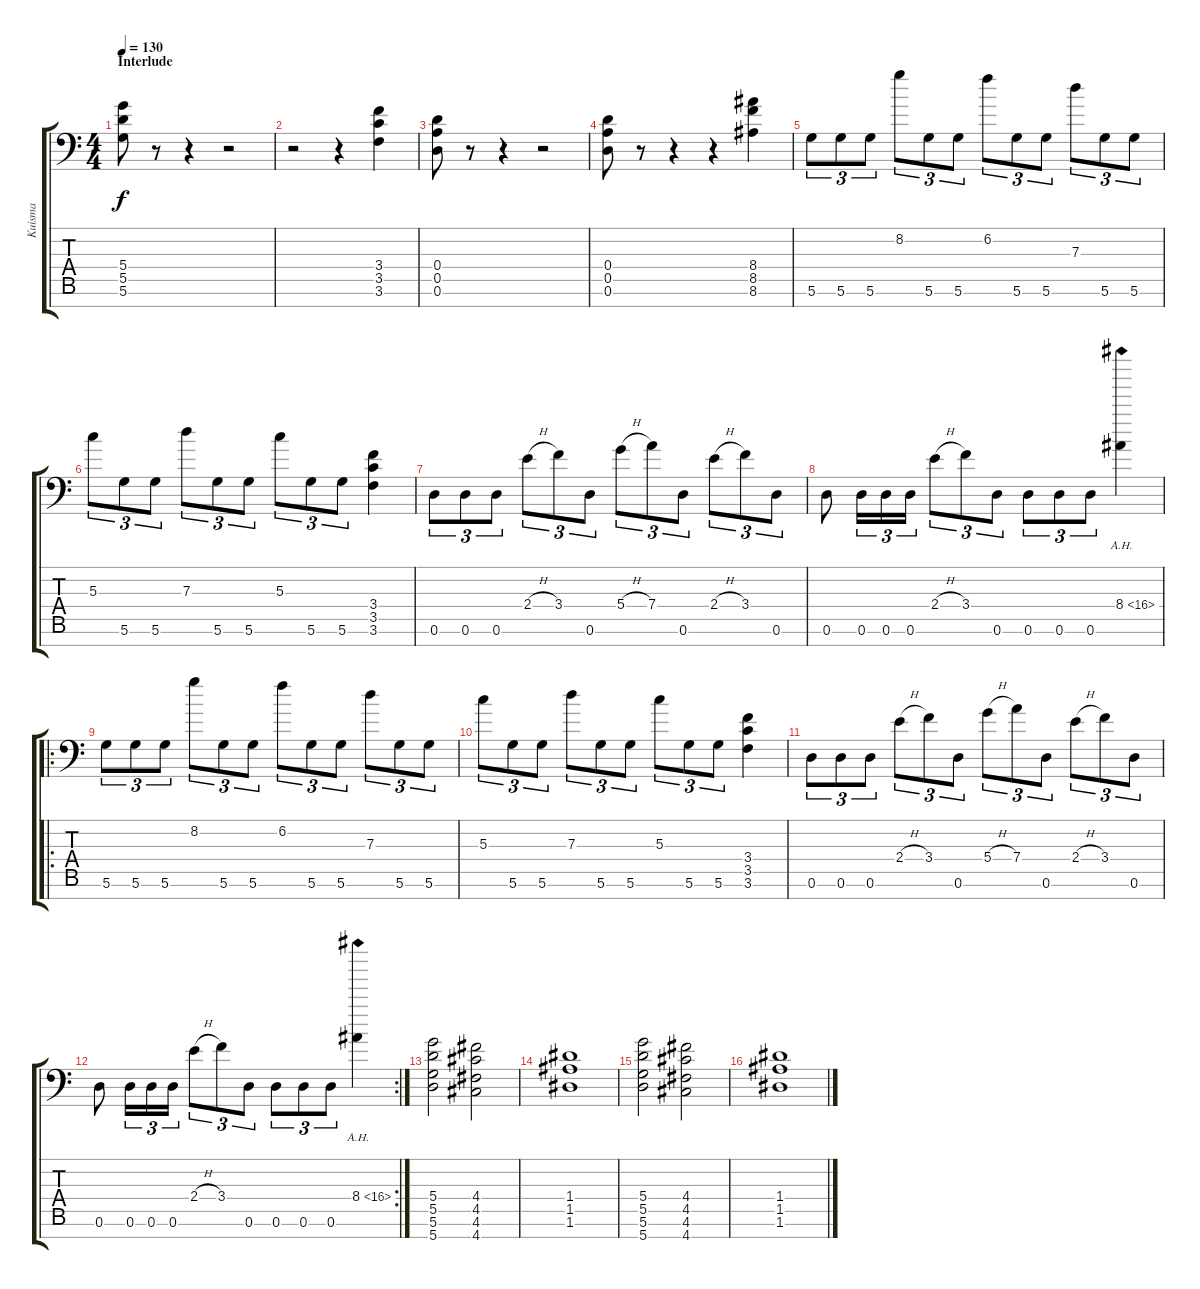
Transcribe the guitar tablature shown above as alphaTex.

\track ("Kuisma" "Kuisma") {instrument distortionguitar}
\staff {score tabs}
\tuning (E4 B3 G3 D3 A2 D2 A1) {hide}
\ts (4 4)
\section ("" "Interlude")
\tempo 130
\clef f4
\ks c
(5.4 5.5 5.6).8{dy f} r.8 r.4 r.2 |
r.2 r.4 (3.4 3.5 3.6).4 |
(0.4 0.5 0.6).8 r.8 r.4 r.2 |
(0.4 0.5 0.6).8 r.8 r.4 r.4 (8.4 8.5 8.6).4 |
5.6.8{tu (3 2)} 5.6.8{tu (3 2)} 5.6.8{tu (3 2)} 8.2.8{tu (3 2)} 5.6.8{tu (3 2)} 5.6.8{tu (3 2)} 6.2.8{tu (3 2)} 5.6.8{tu (3 2)} 5.6.8{tu (3 2)} 7.3.8{tu (3 2)} 5.6.8{tu (3 2)} 5.6.8{tu (3 2)} |
5.3.8{tu (3 2)} 5.6.8{tu (3 2)} 5.6.8{tu (3 2)} 7.3.8{tu (3 2)} 5.6.8{tu (3 2)} 5.6.8{tu (3 2)} 5.3.8{tu (3 2)} 5.6.8{tu (3 2)} 5.6.8{tu (3 2)} (3.4 3.5 3.6).4 |
0.6.8{tu (3 2)} 0.6.8{tu (3 2)} 0.6.8{tu (3 2)} 2.4{h}.8{tu (3 2)} 3.4.8{tu (3 2)} 0.6.8{tu (3 2)} 5.4{h}.8{tu (3 2)} 7.4.8{tu (3 2)} 0.6.8{tu (3 2)} 2.4{h}.8{tu (3 2)} 3.4.8{tu (3 2)} 0.6.8{tu (3 2)} |
0.6.8 0.6.16{tu (3 2)} 0.6.16{tu (3 2)} 0.6.16{tu (3 2)} 2.4{h}.8{tu (3 2)} 3.4.8{tu (3 2)} 0.6.8{tu (3 2)} 0.6.8{tu (3 2)} 0.6.8{tu (3 2)} 0.6.8{tu (3 2)} 8.4{ah 8}.4 |
\ro
5.6.8{tu (3 2)} 5.6.8{tu (3 2)} 5.6.8{tu (3 2)} 8.2.8{tu (3 2)} 5.6.8{tu (3 2)} 5.6.8{tu (3 2)} 6.2.8{tu (3 2)} 5.6.8{tu (3 2)} 5.6.8{tu (3 2)} 7.3.8{tu (3 2)} 5.6.8{tu (3 2)} 5.6.8{tu (3 2)} |
5.3.8{tu (3 2)} 5.6.8{tu (3 2)} 5.6.8{tu (3 2)} 7.3.8{tu (3 2)} 5.6.8{tu (3 2)} 5.6.8{tu (3 2)} 5.3.8{tu (3 2)} 5.6.8{tu (3 2)} 5.6.8{tu (3 2)} (3.4 3.5 3.6).4 |
0.6.8{tu (3 2)} 0.6.8{tu (3 2)} 0.6.8{tu (3 2)} 2.4{h}.8{tu (3 2)} 3.4.8{tu (3 2)} 0.6.8{tu (3 2)} 5.4{h}.8{tu (3 2)} 7.4.8{tu (3 2)} 0.6.8{tu (3 2)} 2.4{h}.8{tu (3 2)} 3.4.8{tu (3 2)} 0.6.8{tu (3 2)} |
\rc 2
0.6.8 0.6.16{tu (3 2)} 0.6.16{tu (3 2)} 0.6.16{tu (3 2)} 2.4{h}.8{tu (3 2)} 3.4.8{tu (3 2)} 0.6.8{tu (3 2)} 0.6.8{tu (3 2)} 0.6.8{tu (3 2)} 0.6.8{tu (3 2)} 8.4{ah 8}.4 |
(5.4 5.5 5.6 5.7).2 (4.4 4.5 4.6 4.7).2 |
(1.4 1.5 1.6).1 |
(5.4 5.5 5.6 5.7).2 (4.4 4.5 4.6 4.7).2 |
(1.4 1.5 1.6).1
